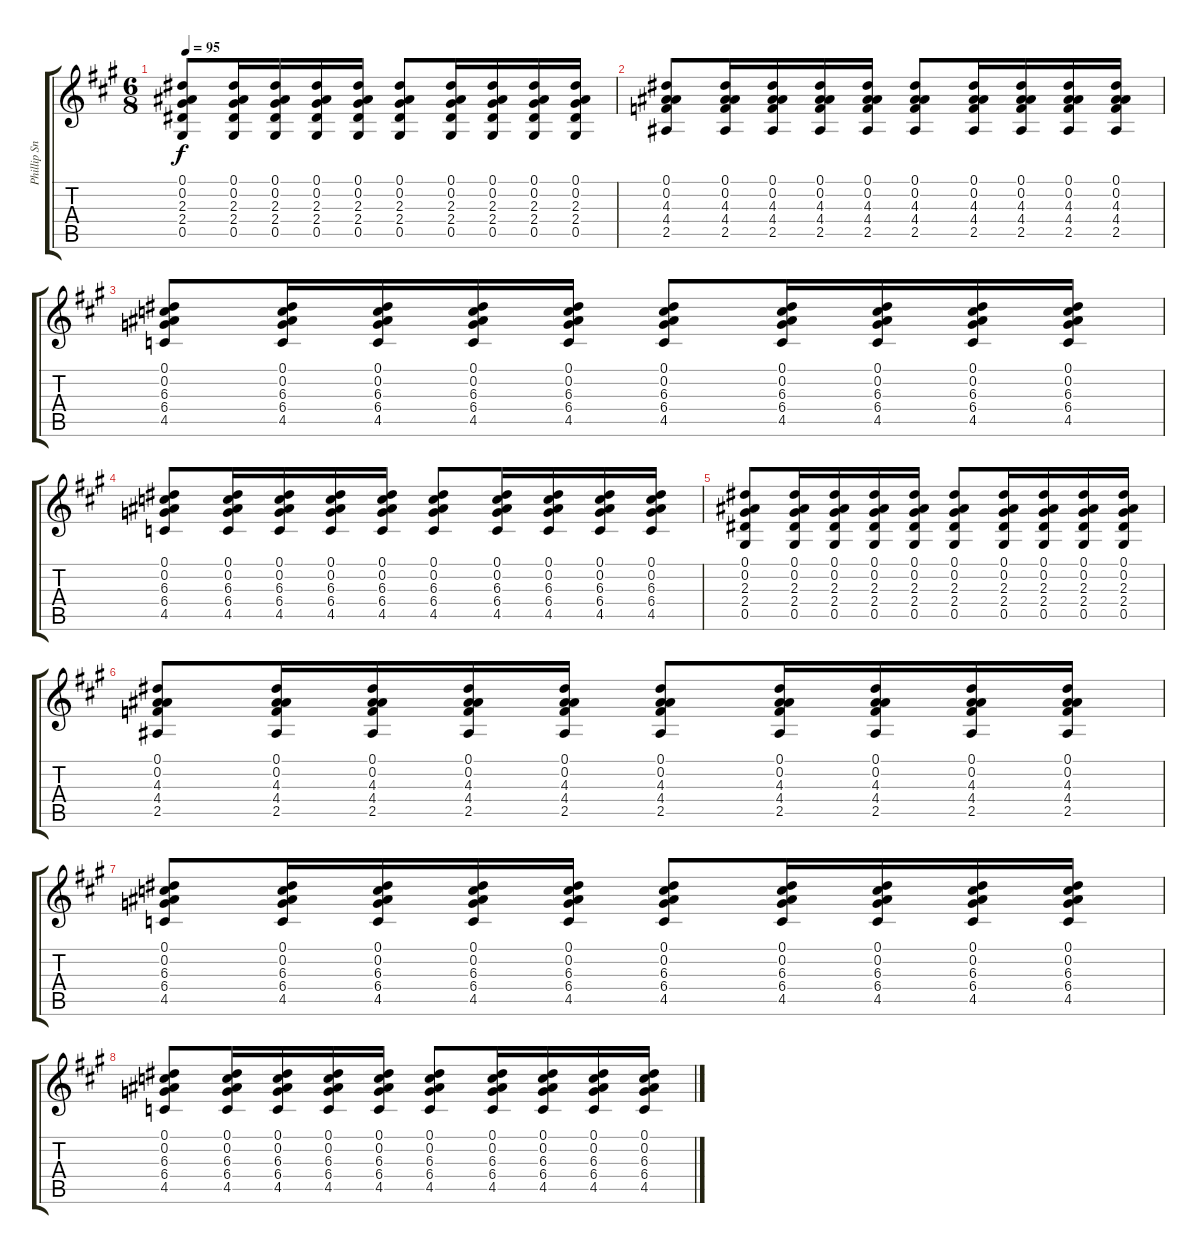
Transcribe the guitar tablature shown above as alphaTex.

\track ("Phillip Sneed" "Phillip Sn") {instrument acousticguitarnylon}
\staff {score tabs}
\tuning (Eb4 Bb3 Gb3 Db3 Ab2 Eb2) {hide}
\ts (6 8)
\tempo 95
\clef g2
\ks a
(0.1 0.2 2.3 2.4 0.5).8{dy f} (0.1 0.2 2.3 2.4 0.5).16 (0.1 0.2 2.3 2.4 0.5).16 (0.1 0.2 2.3 2.4 0.5).16 (0.1 0.2 2.3 2.4 0.5).16 (0.1 0.2 2.3 2.4 0.5).8 (0.1 0.2 2.3 2.4 0.5).16 (0.1 0.2 2.3 2.4 0.5).16 (0.1 0.2 2.3 2.4 0.5).16 (0.1 0.2 2.3 2.4 0.5).16 |
(0.1 0.2 4.3 4.4 2.5).8 (0.1 0.2 4.3 4.4 2.5).16 (0.1 0.2 4.3 4.4 2.5).16 (0.1 0.2 4.3 4.4 2.5).16 (0.1 0.2 4.3 4.4 2.5).16 (0.1 0.2 4.3 4.4 2.5).8 (0.1 0.2 4.3 4.4 2.5).16 (0.1 0.2 4.3 4.4 2.5).16 (0.1 0.2 4.3 4.4 2.5).16 (0.1 0.2 4.3 4.4 2.5).16 |
(0.1 0.2 6.3 6.4 4.5).8 (0.1 0.2 6.3 6.4 4.5).16 (0.1 0.2 6.3 6.4 4.5).16 (0.1 0.2 6.3 6.4 4.5).16 (0.1 0.2 6.3 6.4 4.5).16 (0.1 0.2 6.3 6.4 4.5).8 (0.1 0.2 6.3 6.4 4.5).16 (0.1 0.2 6.3 6.4 4.5).16 (0.1 0.2 6.3 6.4 4.5).16 (0.1 0.2 6.3 6.4 4.5).16 |
(0.1 0.2 6.3 6.4 4.5).8 (0.1 0.2 6.3 6.4 4.5).16 (0.1 0.2 6.3 6.4 4.5).16 (0.1 0.2 6.3 6.4 4.5).16 (0.1 0.2 6.3 6.4 4.5).16 (0.1 0.2 6.3 6.4 4.5).8 (0.1 0.2 6.3 6.4 4.5).16 (0.1 0.2 6.3 6.4 4.5).16 (0.1 0.2 6.3 6.4 4.5).16 (0.1 0.2 6.3 6.4 4.5).16 |
(0.1 0.2 2.3 2.4 0.5).8 (0.1 0.2 2.3 2.4 0.5).16 (0.1 0.2 2.3 2.4 0.5).16 (0.1 0.2 2.3 2.4 0.5).16 (0.1 0.2 2.3 2.4 0.5).16 (0.1 0.2 2.3 2.4 0.5).8 (0.1 0.2 2.3 2.4 0.5).16 (0.1 0.2 2.3 2.4 0.5).16 (0.1 0.2 2.3 2.4 0.5).16 (0.1 0.2 2.3 2.4 0.5).16 |
(0.1 0.2 4.3 4.4 2.5).8 (0.1 0.2 4.3 4.4 2.5).16 (0.1 0.2 4.3 4.4 2.5).16 (0.1 0.2 4.3 4.4 2.5).16 (0.1 0.2 4.3 4.4 2.5).16 (0.1 0.2 4.3 4.4 2.5).8 (0.1 0.2 4.3 4.4 2.5).16 (0.1 0.2 4.3 4.4 2.5).16 (0.1 0.2 4.3 4.4 2.5).16 (0.1 0.2 4.3 4.4 2.5).16 |
(0.1 0.2 6.3 6.4 4.5).8 (0.1 0.2 6.3 6.4 4.5).16 (0.1 0.2 6.3 6.4 4.5).16 (0.1 0.2 6.3 6.4 4.5).16 (0.1 0.2 6.3 6.4 4.5).16 (0.1 0.2 6.3 6.4 4.5).8 (0.1 0.2 6.3 6.4 4.5).16 (0.1 0.2 6.3 6.4 4.5).16 (0.1 0.2 6.3 6.4 4.5).16 (0.1 0.2 6.3 6.4 4.5).16 |
(0.1 0.2 6.3 6.4 4.5).8 (0.1 0.2 6.3 6.4 4.5).16 (0.1 0.2 6.3 6.4 4.5).16 (0.1 0.2 6.3 6.4 4.5).16 (0.1 0.2 6.3 6.4 4.5).16 (0.1 0.2 6.3 6.4 4.5).8 (0.1 0.2 6.3 6.4 4.5).16 (0.1 0.2 6.3 6.4 4.5).16 (0.1 0.2 6.3 6.4 4.5).16 (0.1 0.2 6.3 6.4 4.5).16
